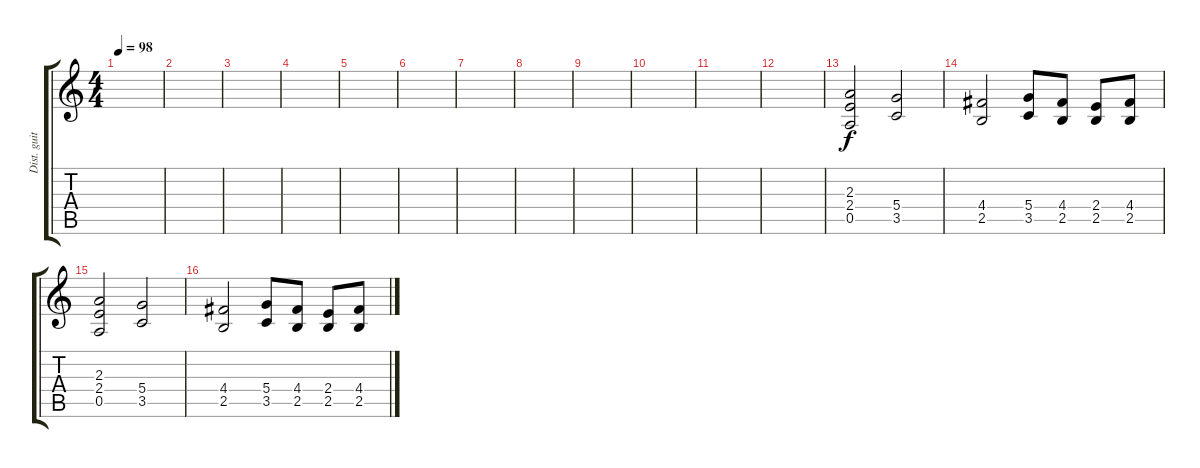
\track ("Dist. guitar" "Dist. guit") {instrument distortionguitar}
\staff {score tabs}
\tuning (E4 B3 G3 D3 A2 E2) {hide}
\ts (4 4)
\tempo 98
\clef g2
\ks c
|
|
|
|
|
|
|
|
|
|
|
|
(2.3 2.4 0.5).2 (5.4 3.5).2 |
(4.4 2.5).2 (5.4 3.5).8 (4.4 2.5).8 (2.4 2.5).8 (4.4 2.5).8 |
(2.3 2.4 0.5).2 (5.4 3.5).2 |
(4.4 2.5).2 (5.4 3.5).8 (4.4 2.5).8 (2.4 2.5).8 (4.4 2.5).8
